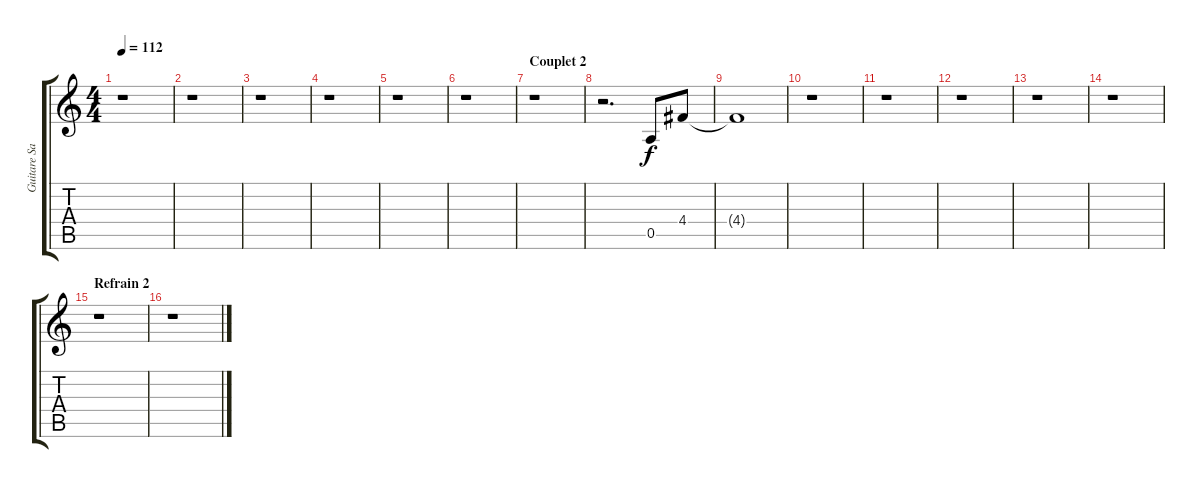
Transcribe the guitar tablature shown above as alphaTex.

\track ("Guitare Saturé" "Guitare Sa") {instrument distortionguitar}
\staff {score tabs}
\tuning (E4 B3 G3 D3 A2 E2) {hide}
\ts (4 4)
\tempo 112
\clef g2
\ks c
r.1{dy f} |
r.1 |
r.1 |
r.1 |
r.1 |
r.1 |
\section ("" "Couplet 2")
r.1 |
r.2{d instrument acousticguitarsteel} 0.5.8 4.4.8 |
4.4{t}.1 |
r.1 |
r.1 |
r.1 |
r.1 |
r.1 |
\section ("" "Refrain 2")
r.1 |
r.1
